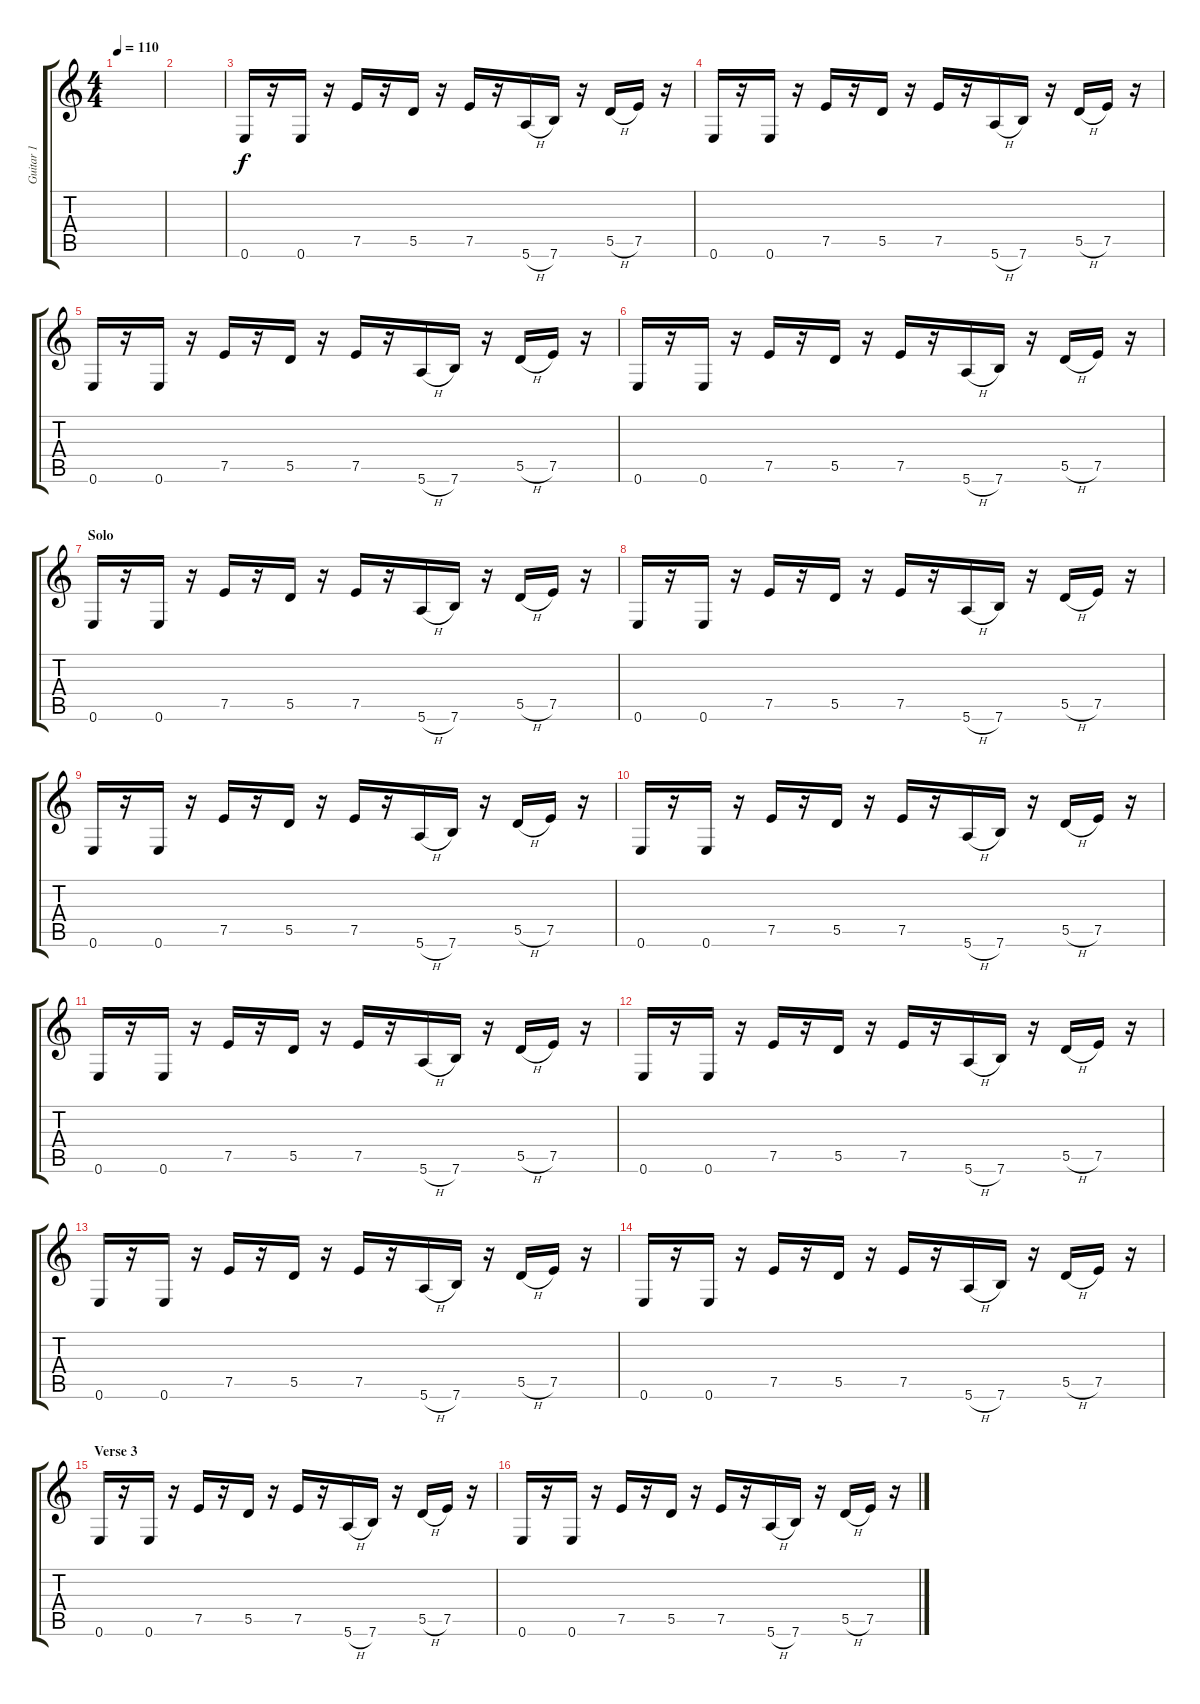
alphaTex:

\track ("Guitar 1" "Guitar 1") {instrument electricguitarclean}
\staff {score tabs}
\tuning (E4 B3 G3 D3 A2 E2) {hide}
\ts (4 4)
\tempo 110
\clef g2
\ks c
|
|
0.6.16 r.16 0.6.16 r.16 7.5.16 r.16 5.5.16 r.16 7.5.16 r.16 5.6{h}.16 7.6.16 r.16 5.5{h}.16 7.5.16 r.16 |
0.6.16 r.16 0.6.16 r.16 7.5.16 r.16 5.5.16 r.16 7.5.16 r.16 5.6{h}.16 7.6.16 r.16 5.5{h}.16 7.5.16 r.16 |
0.6.16 r.16 0.6.16 r.16 7.5.16 r.16 5.5.16 r.16 7.5.16 r.16 5.6{h}.16 7.6.16 r.16 5.5{h}.16 7.5.16 r.16 |
0.6.16 r.16 0.6.16 r.16 7.5.16 r.16 5.5.16 r.16 7.5.16 r.16 5.6{h}.16 7.6.16 r.16 5.5{h}.16 7.5.16 r.16 |
\section ("" "Solo")
0.6.16 r.16 0.6.16 r.16 7.5.16 r.16 5.5.16 r.16 7.5.16 r.16 5.6{h}.16 7.6.16 r.16 5.5{h}.16 7.5.16 r.16 |
0.6.16 r.16 0.6.16 r.16 7.5.16 r.16 5.5.16 r.16 7.5.16 r.16 5.6{h}.16 7.6.16 r.16 5.5{h}.16 7.5.16 r.16 |
0.6.16 r.16 0.6.16 r.16 7.5.16 r.16 5.5.16 r.16 7.5.16 r.16 5.6{h}.16 7.6.16 r.16 5.5{h}.16 7.5.16 r.16 |
0.6.16 r.16 0.6.16 r.16 7.5.16 r.16 5.5.16 r.16 7.5.16 r.16 5.6{h}.16 7.6.16 r.16 5.5{h}.16 7.5.16 r.16 |
0.6.16 r.16 0.6.16 r.16 7.5.16 r.16 5.5.16 r.16 7.5.16 r.16 5.6{h}.16 7.6.16 r.16 5.5{h}.16 7.5.16 r.16 |
0.6.16 r.16 0.6.16 r.16 7.5.16 r.16 5.5.16 r.16 7.5.16 r.16 5.6{h}.16 7.6.16 r.16 5.5{h}.16 7.5.16 r.16 |
0.6.16 r.16 0.6.16 r.16 7.5.16 r.16 5.5.16 r.16 7.5.16 r.16 5.6{h}.16 7.6.16 r.16 5.5{h}.16 7.5.16 r.16 |
0.6.16 r.16 0.6.16 r.16 7.5.16 r.16 5.5.16 r.16 7.5.16 r.16 5.6{h}.16 7.6.16 r.16 5.5{h}.16 7.5.16 r.16 |
\section ("" "Verse 3")
0.6.16 r.16 0.6.16 r.16 7.5.16 r.16 5.5.16 r.16 7.5.16 r.16 5.6{h}.16 7.6.16 r.16 5.5{h}.16 7.5.16 r.16 |
0.6.16 r.16 0.6.16 r.16 7.5.16 r.16 5.5.16 r.16 7.5.16 r.16 5.6{h}.16 7.6.16 r.16 5.5{h}.16 7.5.16 r.16
